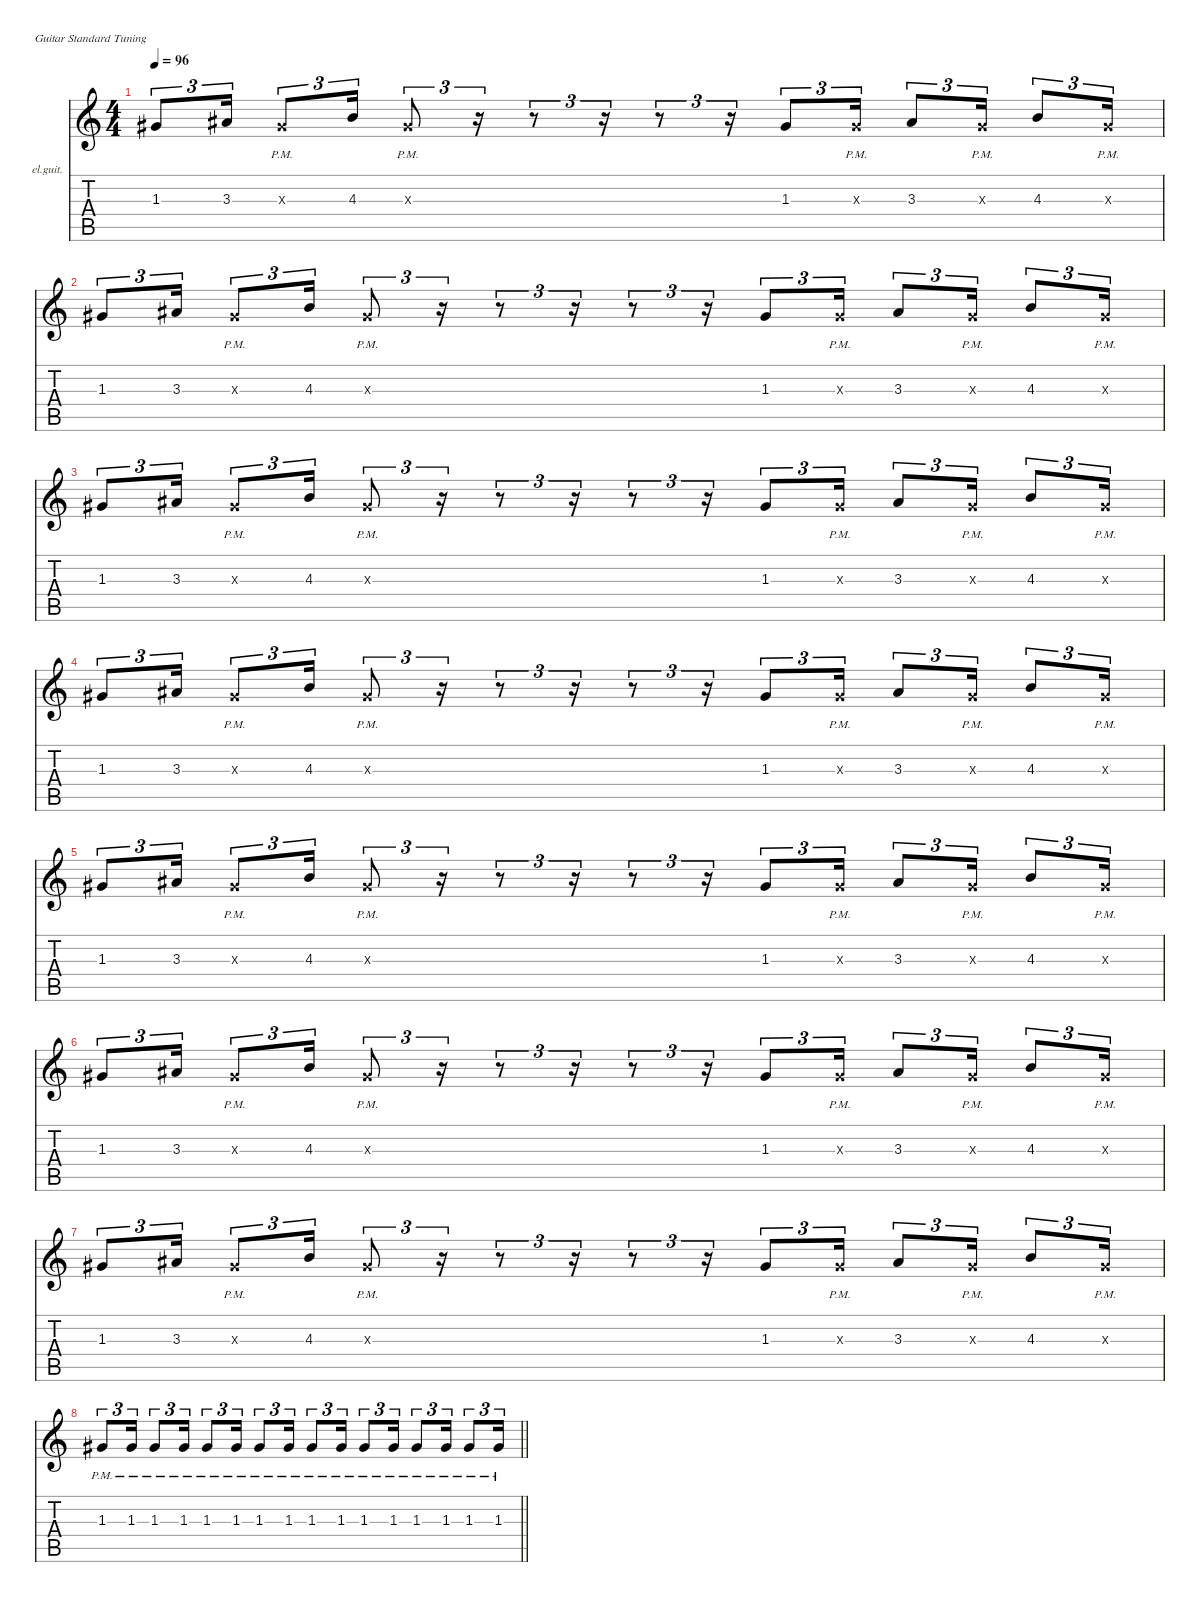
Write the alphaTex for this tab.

\defaultSystemsLayout 4
\hideDynamics
\bracketExtendMode nobrackets
\firstSystemTrackNameOrientation horizontal
\otherSystemsTrackNameOrientation horizontal
\track ("Guitar (riff)" "el.guit.") {instrument electricguitarclean}
\staff {score tabs}
\tuning (E4 B3 G3 D3 A2 E2)
\ts (4 4)
\tempo 96
\clef g2
\ks c
1.3{acc #}.8{tu (3 2) dy mp beam Up} 3.3{acc #}.16{tu (3 2) beam Up} 1.3{pm x acc #}.8{tu (3 2) beam Up} 4.3.16{tu (3 2) beam Up} 1.3{pm x acc #}.8{tu (3 2) beam Up} r.16{tu (3 2) beam Up} r.8{tu (3 2) beam Up} r.16{tu (3 2) beam Up} r.8{tu (3 2) beam Up} r.16{tu (3 2) beam Up} 1.3{acc #}.8{tu (3 2) beam Up} 1.3{pm x acc #}.16{tu (3 2) beam Up} 3.3{acc #}.8{tu (3 2) beam Up} 1.3{pm x acc #}.16{tu (3 2) beam Up} 4.3.8{tu (3 2) beam Up} 1.3{pm x acc #}.16{tu (3 2) beam Up} |
1.3{acc #}.8{tu (3 2) beam Up} 3.3{acc #}.16{tu (3 2) beam Up} 1.3{pm x acc #}.8{tu (3 2) beam Up} 4.3.16{tu (3 2) beam Up} 1.3{pm x acc #}.8{tu (3 2) beam Up} r.16{tu (3 2) beam Up} r.8{tu (3 2) beam Up} r.16{tu (3 2) beam Up} r.8{tu (3 2) beam Up} r.16{tu (3 2) beam Up} 1.3{acc #}.8{tu (3 2) beam Up} 1.3{pm x acc #}.16{tu (3 2) beam Up} 3.3{acc #}.8{tu (3 2) beam Up} 1.3{pm x acc #}.16{tu (3 2) beam Up} 4.3.8{tu (3 2) beam Up} 1.3{pm x acc #}.16{tu (3 2) beam Up} |
1.3{acc #}.8{tu (3 2) beam Up} 3.3{acc #}.16{tu (3 2) beam Up} 1.3{pm x acc #}.8{tu (3 2) beam Up} 4.3.16{tu (3 2) beam Up} 1.3{pm x acc #}.8{tu (3 2) beam Up} r.16{tu (3 2) beam Up} r.8{tu (3 2) beam Up} r.16{tu (3 2) beam Up} r.8{tu (3 2) beam Up} r.16{tu (3 2) beam Up} 1.3{acc #}.8{tu (3 2) beam Up} 1.3{pm x acc #}.16{tu (3 2) beam Up} 3.3{acc #}.8{tu (3 2) beam Up} 1.3{pm x acc #}.16{tu (3 2) beam Up} 4.3.8{tu (3 2) beam Up} 1.3{pm x acc #}.16{tu (3 2) beam Up} |
1.3{acc #}.8{tu (3 2) beam Up} 3.3{acc #}.16{tu (3 2) beam Up} 1.3{pm x acc #}.8{tu (3 2) beam Up} 4.3.16{tu (3 2) beam Up} 1.3{pm x acc #}.8{tu (3 2) beam Up} r.16{tu (3 2) beam Up} r.8{tu (3 2) beam Up} r.16{tu (3 2) beam Up} r.8{tu (3 2) beam Up} r.16{tu (3 2) beam Up} 1.3{acc #}.8{tu (3 2) beam Up} 1.3{pm x acc #}.16{tu (3 2) beam Up} 3.3{acc #}.8{tu (3 2) beam Up} 1.3{pm x acc #}.16{tu (3 2) beam Up} 4.3.8{tu (3 2) beam Up} 1.3{pm x acc #}.16{tu (3 2) beam Up} |
1.3{acc #}.8{tu (3 2) beam Up} 3.3{acc #}.16{tu (3 2) beam Up} 1.3{pm x acc #}.8{tu (3 2) beam Up} 4.3.16{tu (3 2) beam Up} 1.3{pm x acc #}.8{tu (3 2) beam Up} r.16{tu (3 2) beam Up} r.8{tu (3 2) beam Up} r.16{tu (3 2) beam Up} r.8{tu (3 2) beam Up} r.16{tu (3 2) beam Up} 1.3{acc #}.8{tu (3 2) beam Up} 1.3{pm x acc #}.16{tu (3 2) beam Up} 3.3{acc #}.8{tu (3 2) beam Up} 1.3{pm x acc #}.16{tu (3 2) beam Up} 4.3.8{tu (3 2) beam Up} 1.3{pm x acc #}.16{tu (3 2) beam Up} |
1.3{acc #}.8{tu (3 2) beam Up} 3.3{acc #}.16{tu (3 2) beam Up} 1.3{pm x acc #}.8{tu (3 2) beam Up} 4.3.16{tu (3 2) beam Up} 1.3{pm x acc #}.8{tu (3 2) beam Up} r.16{tu (3 2) beam Up} r.8{tu (3 2) beam Up} r.16{tu (3 2) beam Up} r.8{tu (3 2) beam Up} r.16{tu (3 2) beam Up} 1.3{acc #}.8{tu (3 2) beam Up} 1.3{pm x acc #}.16{tu (3 2) beam Up} 3.3{acc #}.8{tu (3 2) beam Up} 1.3{pm x acc #}.16{tu (3 2) beam Up} 4.3.8{tu (3 2) beam Up} 1.3{pm x acc #}.16{tu (3 2) beam Up} |
1.3{acc #}.8{tu (3 2) beam Up} 3.3{acc #}.16{tu (3 2) beam Up} 1.3{pm x acc #}.8{tu (3 2) beam Up} 4.3.16{tu (3 2) beam Up} 1.3{pm x acc #}.8{tu (3 2) beam Up} r.16{tu (3 2) beam Up} r.8{tu (3 2) beam Up} r.16{tu (3 2) beam Up} r.8{tu (3 2) beam Up} r.16{tu (3 2) beam Up} 1.3{acc #}.8{tu (3 2) beam Up} 1.3{pm x acc #}.16{tu (3 2) beam Up} 3.3{acc #}.8{tu (3 2) beam Up} 1.3{pm x acc #}.16{tu (3 2) beam Up} 4.3.8{tu (3 2) beam Up} 1.3{pm x acc #}.16{tu (3 2) beam Up} |
\barLineRight lightlight
1.3{pm acc #}.8{tu (3 2) dy pp beam Up} 1.3{pm acc #}.16{tu (3 2) beam Up} 1.3{pm acc #}.8{tu (3 2) dy p beam Up} 1.3{pm acc #}.16{tu (3 2) beam Up} 1.3{pm acc #}.8{tu (3 2) dy mp beam Up} 1.3{pm acc #}.16{tu (3 2) beam Up} 1.3{pm acc #}.8{tu (3 2) dy mf beam Up} 1.3{pm acc #}.16{tu (3 2) beam Up} 1.3{pm acc #}.8{tu (3 2) dy f beam Up} 1.3{pm acc #}.16{tu (3 2) beam Up} 1.3{pm acc #}.8{tu (3 2) dy ff beam Up} 1.3{pm acc #}.16{tu (3 2) beam Up} 1.3{pm acc #}.8{tu (3 2) dy fff beam Up} 1.3{pm acc #}.16{tu (3 2) beam Up} 1.3{pm acc #}.8{tu (3 2) dy ff beam Up} 1.3{pm acc #}.16{tu (3 2) beam Up}
